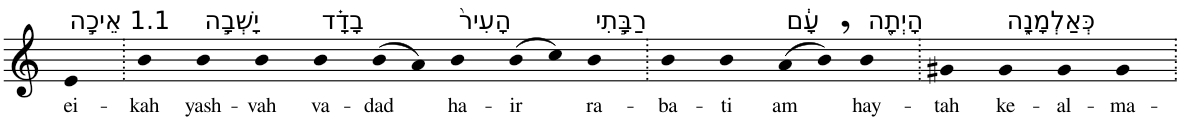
**kern	**text
*part1	*part1
*staff1	*staff1
*I"Piano	*
*I'Pno	*
*clefG2	*
*k[]	*
=1	=1
!LO:TX:a:t=1.1 אֵיכָ֣ה	!
!	!LO:LY:b
4e	ei-
=2.	=2.
!	!LO:LY:b
4b	-kah
!LO:TX:a:t=יָשְׁבָ֣ה	!
!	!LO:LY:b
4b	yash-
!	!LO:LY:b
4b	-vah
!LO:TX:a:t=בָדָ֗ד	!
!	!LO:LY:b
4b	va-
!	!LO:LY:b
(>8b	-dad
8a)	.
!LO:TX:a:t=הָעִיר֙	!
!	!LO:LY:b
4b	ha-
!	!LO:LY:b
(>8b	-ir
8cc)	.
!LO:TX:a:t=רַבָּ֣תִי	!
!	!LO:LY:b
4b	ra-
=3.	=3.
!	!LO:LY:b
4b	-ba-
!	!LO:LY:b
4b	-ti
!LO:TX:a:t=עָ֔ם	!
!	!LO:LY:b
(>8a	am
8b,)	.
!LO:TX:a:t=הָיְתָ֖ה	!
!	!LO:LY:b
4b	hay-
=4.	=4.
!	!LO:LY:b
4g#X	-tah
!LO:TX:a:t=כְּאַלְמָנָ֑ה	!
!	!LO:LY:b
4g#	ke-
!	!LO:LY:b
4g#	-al-
!	!LO:LY:b
4g#	-ma-
=.	=.
*-	*-
